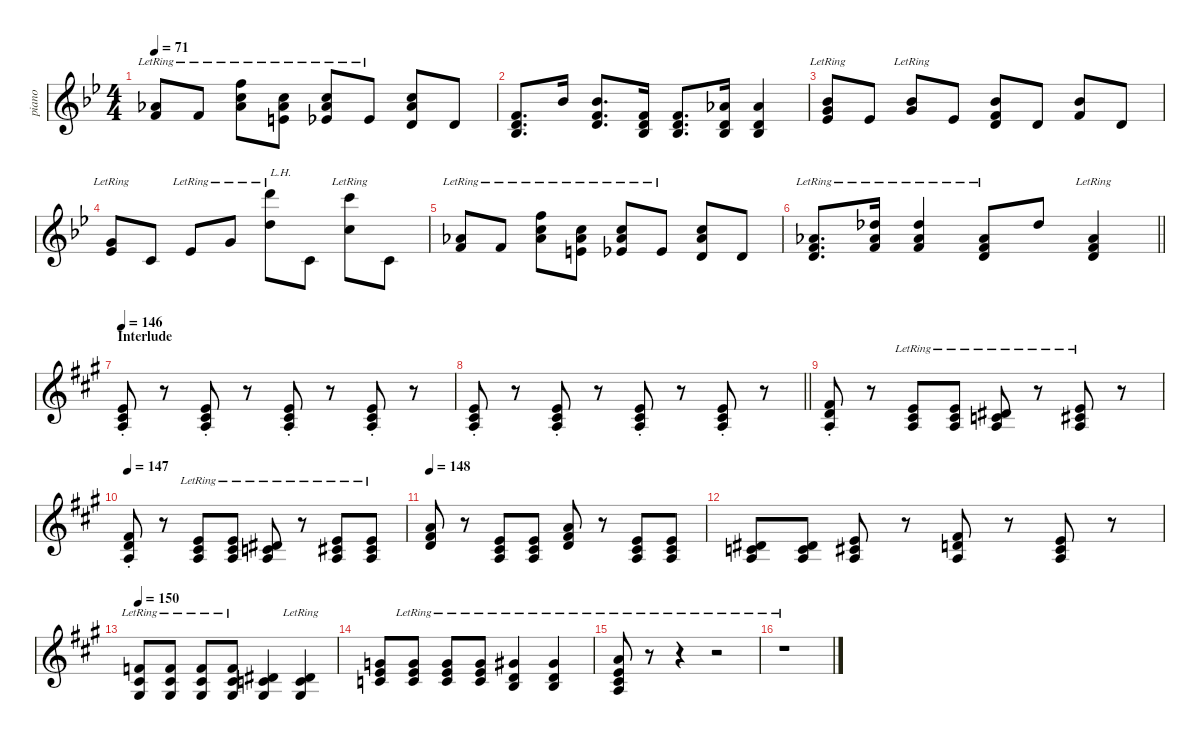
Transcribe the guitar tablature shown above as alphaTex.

\defaultSystemsLayout 8
\hideDynamics
\bracketExtendMode nobrackets
\otherSystemsTrackNameOrientation horizontal
\track ("Piano (RH)-hid" "piano") {instrument acousticgrandpiano}
\staff {score}
\tuning (F4 C4 F3 C3 F2 C2)
\ts (4 4)
\tempo 71
\clef g2
\ks gminor
(8.2{acc b} 0.1{lr acc forcenatural}).8{dy f} 0.1{lr acc forcenatural}.8 (12.1{acc forcenatural} 12.2{lr acc forcenatural} 15.3{lr acc b}).8 (12.2{lr acc forcenatural} 15.3{acc b} 16.4{acc forcenatural}).8 (12.2{lr acc forcenatural} 15.3{acc b} 15.4{lr acc b}).8 15.4{lr acc b}.8 (7.1{acc forcenatural} 8.2{acc b} 9.3{acc forcenatural}).8 9.3{acc forcenatural}.8 |
(0.1{acc forcenatural} 9.3{acc forcenatural} 10.4{acc b}).8{d} 10.2{acc b}.16 (0.1{acc forcenatural} 10.2{acc b} 9.3{acc forcenatural}).8{d} (0.1{acc forcenatural} 9.3{acc forcenatural} 10.4{acc b}).16 (0.1{acc forcenatural} 9.3{acc forcenatural} 10.4{acc b}).8{d} (8.2{acc b} 9.3{acc forcenatural} 10.4{acc b}).16 (8.2{acc b} 9.3{acc forcenatural} 10.4{acc b}).4 |
(17.3{acc b} 2.1{acc forcenatural} 3.2{lr acc b}).8 3.2{acc b}.8 (5.1{lr acc b} 7.2{acc forcenatural}).8 3.2{acc b}.8 (0.1{acc forcenatural} 10.2{acc b} 9.3{acc forcenatural}).8 9.3{acc forcenatural}.8 (5.1{acc b} 5.2{acc forcenatural}).8 2.2{acc forcenatural}.8 |
(2.1{lr acc forcenatural} 3.2{lr acc b}).8 0.2{acc forcenatural}.8 3.2{lr acc b}.8 2.1{lr acc forcenatural}.8 (21.1{lr acc forcenatural} 21.3{acc forcenatural}).8{txt "L.H."} 0.2{acc forcenatural}.8 (19.1{lr acc forcenatural} 19.3{acc forcenatural}).8 0.2{acc forcenatural}.8 |
(8.2{acc b} 0.1{lr acc forcenatural}).8 0.1{lr acc forcenatural}.8 (12.1{acc forcenatural} 12.2{lr acc forcenatural} 15.3{lr acc b}).8 (12.2{lr acc forcenatural} 15.3{acc b} 16.4{acc forcenatural}).8 (12.2{lr acc forcenatural} 15.3{acc b} 15.4{lr acc b}).8 15.4{lr acc b}.8 (12.2{acc forcenatural} 15.3{acc b} 14.4{acc forcenatural}).8 14.4{acc forcenatural}.8 |
\barLineRight lightlight
(0.1{acc forcenatural} 15.3{acc b} 14.4{lr acc forcenatural}).8{d} (0.1{acc forcenatural} 13.2{lr acc b} 15.3{lr acc b}).16 (0.1{acc forcenatural} 13.2{lr acc b} 15.3{lr acc b}).4 (0.1{acc forcenatural} 15.3{acc b} 14.4{lr acc forcenatural}).8 8.1{acc b}.8 (0.1{acc forcenatural} 8.2{acc b} 9.3{lr acc forcenatural}).4 |
\section ("" "Interlude")
\tempo 146
\ks a
(16.4{st acc forcenatural} 1.2{st acc #} 4.3{st acc forcenatural}).8 r.8 (16.4{st acc forcenatural} 1.2{st acc #} 4.3{st acc forcenatural}).8 r.8 (16.4{st acc forcenatural} 1.2{st acc #} 4.3{st acc forcenatural}).8 r.8 (16.4{st acc forcenatural} 1.2{st acc #} 4.3{st acc forcenatural}).8 r.8 |
\barLineRight lightlight
(16.4{st acc forcenatural} 1.2{st acc #} 4.3{st acc forcenatural}).8 r.8 (16.4{st acc forcenatural} 1.2{st acc #} 4.3{st acc forcenatural}).8 r.8 (16.4{st acc forcenatural} 1.2{st acc #} 4.3{st acc forcenatural}).8 r.8 (16.4{st acc forcenatural} 1.2{st acc #} 4.3{st acc forcenatural}).8 r.8 |
(6.2{st acc #} 9.3{st acc forcenatural} 9.4{st acc forcenatural}).8 r.8 (16.4{lr acc forcenatural} 1.2{lr acc #} 4.3{acc forcenatural}).8 (16.4{lr acc forcenatural} 1.2{lr acc #} 4.3{acc forcenatural}).8 (0.2{acc forcenatural} 10.3{lr acc #} 9.4{acc forcenatural}).8 r.8 (16.4{lr acc forcenatural} 1.2{lr acc #} 4.3{acc forcenatural}).8 r.8 |
\tempo 147
(6.2{st acc #} 9.3{st acc forcenatural} 9.4{st acc forcenatural}).8 r.8 (16.4{lr acc forcenatural} 1.2{lr acc #} 4.3{acc forcenatural}).8 (16.4{lr acc forcenatural} 1.2{lr acc #} 4.3{acc forcenatural}).8 (0.2{acc forcenatural} 10.3{lr acc #} 9.4{acc forcenatural}).8 r.8 (16.4{lr acc forcenatural} 1.2{lr acc #} 4.3{acc forcenatural}).8 (16.4{lr acc forcenatural} 1.2{lr acc #} 4.3{acc forcenatural}).8 |
\tempo 148
(16.3{acc forcenatural} 1.1{acc #} 2.2{acc forcenatural}).8 r.8 (16.4{acc forcenatural} 1.2{acc #} 4.3{acc forcenatural}).8 (16.4{acc forcenatural} 1.2{acc #} 4.3{acc forcenatural}).8 (16.3{acc forcenatural} 1.1{acc #} 2.2{acc forcenatural}).8 r.8 (16.4{acc forcenatural} 1.2{acc #} 4.3{acc forcenatural}).8 (16.4{acc forcenatural} 1.2{acc #} 4.3{acc forcenatural}).8 |
(0.2{acc forcenatural} 10.3{acc #} 9.4{acc forcenatural}).8 (0.2{acc forcenatural} 10.3{acc #} 9.4{acc forcenatural}).8 (16.4{acc forcenatural} 1.2{acc #} 4.3{acc forcenatural}).8 r.8 (6.2{acc #} 9.3{acc forcenatural} 9.4{acc forcenatural}).8 r.8 (16.4{acc forcenatural} 1.2{acc #} 4.3{acc forcenatural}).8 r.8 |
\tempo 150
(0.1{lr acc forcenatural} 8.3{lr acc #} 8.4{acc #}).8 (0.1{lr acc forcenatural} 8.3{lr acc #} 8.4{lr acc #}).8 (0.1{lr acc forcenatural} 8.3{lr acc #} 8.4{lr acc #}).8 (0.1{lr acc forcenatural} 8.3{lr acc #} 8.4{lr acc #}).8 (10.3{acc #} 0.2{acc forcenatural} 8.4{acc #}).4 (10.3{lr acc #} 0.2{lr acc forcenatural} 8.4{lr acc #}).4 |
(0.2{acc forcenatural} 14.3{acc forcenatural} 16.4{acc forcenatural}).8 (0.2{lr acc forcenatural} 14.3{acc forcenatural} 16.4{lr acc forcenatural}).8 (0.2{lr acc forcenatural} 14.3{acc forcenatural} 16.4{lr acc forcenatural}).8 (0.2{lr acc forcenatural} 14.3{acc forcenatural} 16.4{lr acc forcenatural}).8 (20.4{lr acc #} 21.5{lr acc forcenatural} 23.6{lr acc forcenatural}).4 (8.2{lr acc #} 9.3{lr acc forcenatural} 11.4{lr acc forcenatural}).4 |
(4.1{acc forcenatural} 16.4{lr acc forcenatural} 1.2{lr acc #} 4.3{lr acc forcenatural}).8 r.8 r.4 r.2 |
r.1
